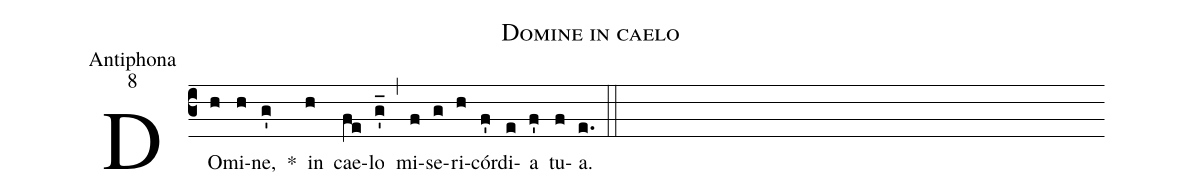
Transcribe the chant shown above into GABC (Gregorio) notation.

name:Domine in caelo;
office-part:Antiphona;
mode:8;
%%
(c3) DO(h)mi(h)ne,(g') *() in(h) cae(fe)lo(g'_) (,) mi(f)se(g)ri(h)cór(f')di(e)a(f') tu(f)a.(e.) (::)
